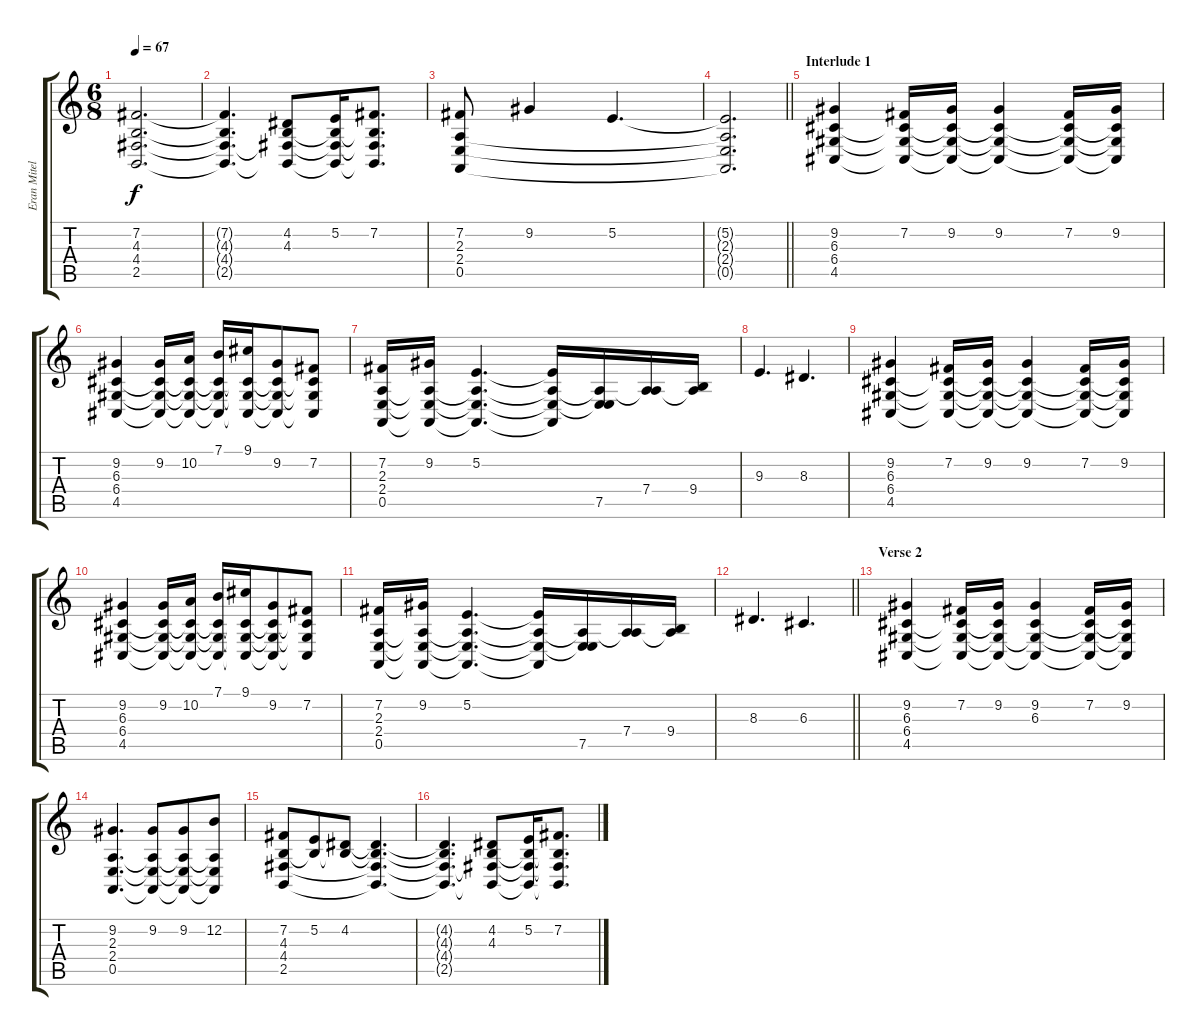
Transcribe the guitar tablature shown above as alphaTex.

\track ("Eran Mitelman (Piano)" "Eran Mitel") {instrument acousticgrandpiano}
\staff {score tabs}
\tuning (E4 B3 G3 D3 A2 E2) {hide}
\ts (6 8)
\tempo 67
\clef g2
\ks c
(7.2 4.3 4.4 2.5).2{d dy f} |
(7.2{t} 4.3{t} 4.4{t} 2.5{t}).4{d} (4.2 4.3 4.4{t} 2.5{t}).8 (5.2 4.3{t} 4.4{t} 2.5{t}).16 (7.2 4.3{t} 4.4{t} 2.5{t}).8{d} |
(7.2 2.3 2.4 0.5).8 9.2.4 5.2.4{d} |
\barLineRight lightlight
(5.2{t} 2.3{t} 2.4{t} 0.5{t}).2{d} |
\section ("" "Interlude 1")
(9.2 6.3 6.4 4.5).4 (7.2 6.3{t} 6.4{t} 4.5{t}).16 (9.2 6.3{t} 6.4{t} 4.5{t}).16 (9.2 6.3{t} 6.4{t} 4.5{t}).4 (7.2 6.3{t} 6.4{t} 4.5{t}).16 (9.2 6.3{t} 6.4{t} 4.5{t}).16 |
(9.2 6.3 6.4 4.5).4 (9.2 6.3{t} 6.4{t} 4.5{t}).16 (10.2 6.3{t} 6.4{t} 4.5{t}).16 (7.1 6.3{t} 6.4{t} 4.5{t}).16 (9.1 6.3{t} 6.4{t} 4.5{t}).16 (9.2 6.3{t} 6.4{t} 4.5{t}).8 (7.2 6.3{t} 6.4{t} 4.5{t}).8 |
(7.2 2.3 2.4 0.5).16 (9.2 2.3{t} 2.4{t} 0.5{t}).16 (5.2 2.3{t} 2.4{t} 0.5{t}).4{d} (5.2{t} 2.3{t} 2.4{t} 0.5{t}).16 (2.3{t} 2.4{t} 7.5).16 (2.3{t} 7.4).16 (2.3{t} 9.4).16 |
9.3.4{d} 8.3.4{d} |
(9.2 6.3 6.4 4.5).4 (7.2 6.3{t} 6.4{t} 4.5{t}).16 (9.2 6.3{t} 6.4{t} 4.5{t}).16 (9.2 6.3{t} 6.4{t} 4.5{t}).4 (7.2 6.3{t} 6.4{t} 4.5{t}).16 (9.2 6.3{t} 6.4{t} 4.5{t}).16 |
(9.2 6.3 6.4 4.5).4 (9.2 6.3{t} 6.4{t} 4.5{t}).16 (10.2 6.3{t} 6.4{t} 4.5{t}).16 (7.1 6.3{t} 6.4{t} 4.5{t}).16 (9.1 6.3{t} 6.4{t} 4.5{t}).16 (9.2 6.3{t} 6.4{t} 4.5{t}).8 (7.2 6.3{t} 6.4{t} 4.5{t}).8 |
(7.2 2.3 2.4 0.5).16 (9.2 2.3{t} 2.4{t} 0.5{t}).16 (5.2 2.3{t} 2.4{t} 0.5{t}).4{d} (5.2{t} 2.3{t} 2.4{t} 0.5{t}).16 (2.3{t} 2.4{t} 7.5).16 (2.3{t} 7.4).16 (2.3{t} 9.4).16 |
\barLineRight lightlight
8.3.4{d} 6.3.4{d} |
\section ("" "Verse 2")
(9.2 6.3 6.4 4.5).4 (7.2 6.3{t} 6.4{t} 4.5{t}).16 (9.2 6.3{t} 6.4{t} 4.5{t}).16 (9.2 6.3 6.4{t} 4.5{t}).4 (7.2 6.3{t} 6.4{t} 4.5{t}).16 (9.2 6.3{t} 6.4{t} 4.5{t}).16 |
(9.2 2.3 2.4 0.5).4{d} (9.2 2.3{t} 2.4{t} 0.5{t}).8 (9.2 2.3{t} 2.4{t} 0.5{t}).8 (12.2 2.3{t} 2.4{t} 0.5{t}).8 |
(7.2 4.3 4.4 2.5).8 (5.2 4.3{t}).8 (4.2 4.3{t}).8 (4.2{t} 4.3{t} 4.4{t} 2.5{t}).4{d} |
(4.2{t} 4.3{t} 4.4{t} 2.5{t}).4{d} (4.2 4.3 4.4{t} 2.5{t}).8 (5.2 4.3{t} 4.4{t} 2.5{t}).16 (7.2 4.3{t} 4.4{t} 2.5{t}).8{d}
